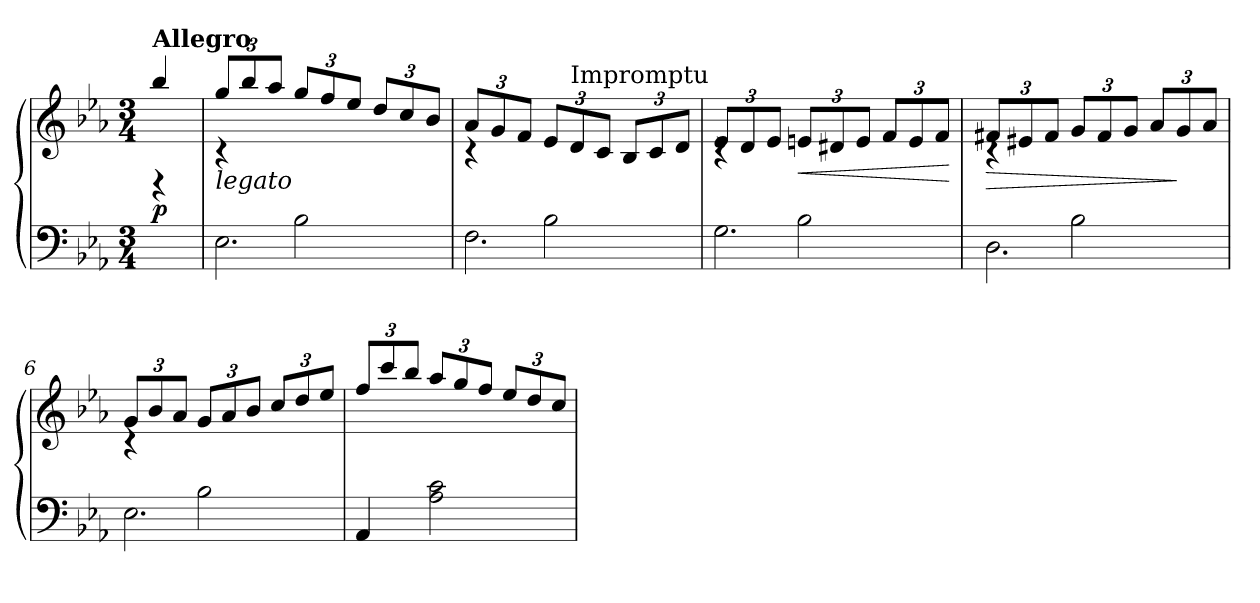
**kern	**kern	**dynam
*part1	*part1	*part1
*staff2	*staff1	*staff1/2
*clefF4	*clefG2	*
*k[b-e-a-]	*k[b-e-a-]	*
*E-:	*E-:	*
*M3/4	*M3/4	*
=1	=1	=1
*	*^	*
!	!LO:TX:a:B:t=Allegro	!	!
!	!	!	!LO:DY:b
4ryy	4bb-/	4rD	p
=2	=2	=2	=2
*^	*	*	*
*	*	*Xbrackettup	*	*
!	!	!LO:TX:b:i:t=legato	!	!
4ryy	2.E-\	12gg/L	4rc	.
.	.	12bb-/	.	.
.	.	12aa-/J	.	.
2B-\	.	12gg/L	2ryy	.
.	.	12ff/	.	.
.	.	12ee-/J	.	.
.	.	12dd/L	.	.
.	.	12cc/	.	.
.	.	12b-/J	.	.
=3	=3	=3	=3	=3
4ryy	2.F\	12a-/L	4rc	.
.	.	12g/	.	.
.	.	12f/J	.	.
2B-\	.	12e-/L	2ryy	.
!	!	!LO:TX:a:t=Impromptu	!	!
.	.	12d/	.	.
.	.	12c/J	.	.
.	.	12B-/L	.	.
.	.	12c/	.	.
.	.	12d/J	.	.
=4	=4	=4	=4	=4
4ryy	2.G\	12e-/L	4rc	.
.	.	12d/	.	.
.	.	12e-/J	.	.
!	!	!	!	!LO:HP:b
2B-\	.	12en/L	2ryy	<
.	.	12d#X/	.	.
.	.	12e/J	.	.
.	.	12f/L	.	.
.	.	12e/	.	.
.	.	12f/J	.	.
*v	*v	*	*	*
*	*v	*v	*
.	.	[
=5	=5	=5
*^	*	*
!	!	!LO:TX:a:t=Franz Schubert	!
!	!	!LO:TX:a:t=Opus 90 . D899 Nr. 2	!
!	!	!LO:TX:a:t=Komponiert 1827	!
!	!	!	!LO:HP:b
*	*	*^	*
4ryy	2.D\	12f#X/L	4rc	>
.	.	12e#X/	.	.
.	.	12f#/J	.	.
2B-\	.	12g/L	2ryy	.
.	.	12f#/	.	.
.	.	12g/J	.	.
.	.	12a-/L	.	.
.	.	12g/	.	]
.	.	12a-/J	.	.
!!LO:LB:g=z	!!
=6	=6	=6	=6	=6
4ryy	2.E-\	12g/L	4rc	.
.	.	12b-/	.	.
.	.	12a-/J	.	.
2B-\	.	12g/L	2ryy	.
.	.	12a-/	.	.
.	.	12b-/J	.	.
.	.	12cc/L	.	.
.	.	12dd/	.	.
.	.	12ee-/J	.	.
*v	*v	*	*	*
*	*v	*v	*
=7	=7	=7
4AA-/	12ff/L	.
.	12ccc/	.
.	12bb-/J	.
2A-\ 2c\	12aa-/L	.
.	12gg/	.
.	12ff/J	.
.	12ee-/L	.
.	12dd/	.
.	12cc/J	.
=	=	=
*-	*-	*-
